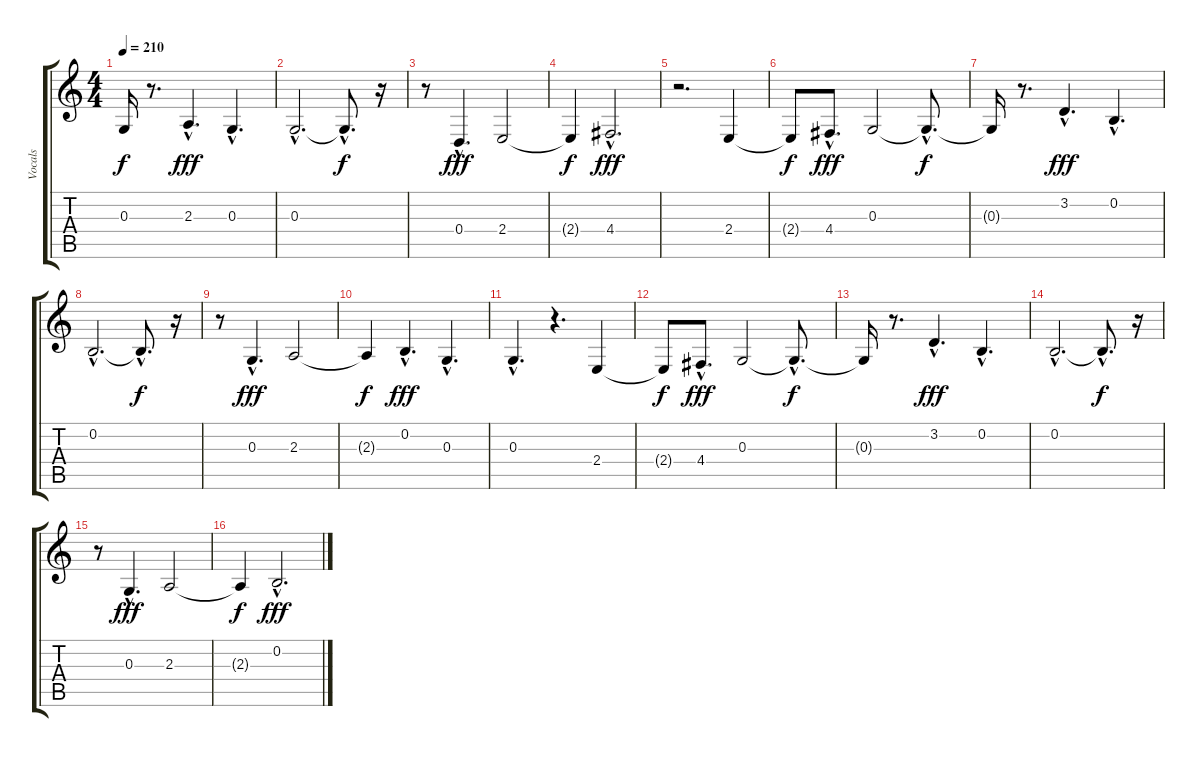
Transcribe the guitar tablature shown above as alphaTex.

\track ("Vocals" "Vocals") {instrument oboe}
\staff {score tabs}
\tuning (E4 B3 G3 D3 A2 E2) {hide}
\ts (4 4)
\tempo 210
\clef g2
\ks c
0.3{t}.16{dy f} r.8{d} 2.3{hac}.4{d dy fff} 0.3{hac}.4{d} |
0.3{hac}.2{d} 0.3{hac t}.8{d dy f} r.16 |
r.8 0.4{hac}.4{d dy fff} 2.4.2 |
2.4{t}.4{dy f} 4.4{hac}.2{d dy fff} |
r.2{d} 2.4.4 |
2.4{t}.8{dy f} 4.4{hac}.8{d dy fff} 0.3.2 0.3{hac t}.8{d dy f} |
0.3{t}.16 r.8{d} 3.2{hac}.4{d dy fff} 0.2{hac}.4{d} |
0.2{hac}.2{d} 0.2{hac t}.8{d dy f} r.16 |
r.8 0.3{hac}.4{d dy fff} 2.3.2 |
2.3{t}.4{dy f} 0.2{hac}.4{d dy fff} 0.3{hac}.4{d} |
0.3{hac}.4{d} r.4{d} 2.4.4 |
2.4{t}.8{dy f} 4.4{hac}.8{d dy fff} 0.3.2 0.3{hac t}.8{d dy f} |
0.3{t}.16 r.8{d} 3.2{hac}.4{d dy fff} 0.2{hac}.4{d} |
0.2{hac}.2{d} 0.2{hac t}.8{d dy f} r.16 |
r.8 0.3{hac}.4{d dy fff} 2.3.2 |
2.3{t}.4{dy f} 0.2{hac}.2{d dy fff}
